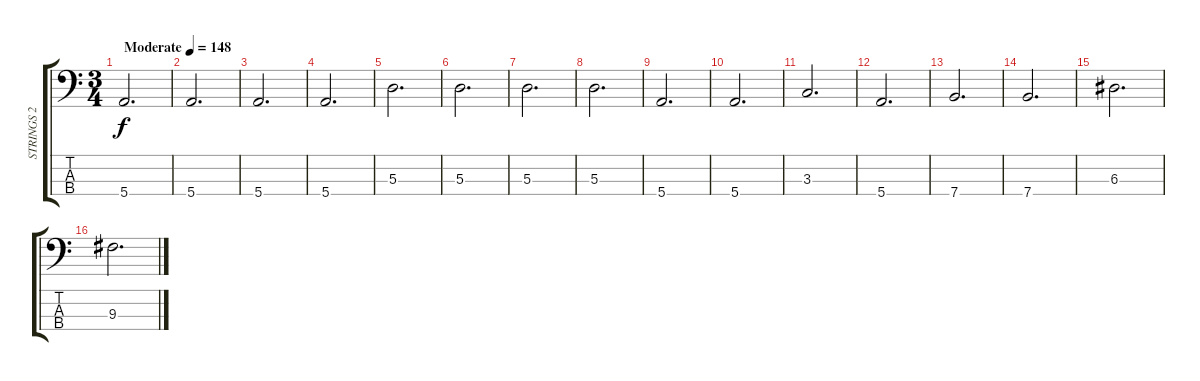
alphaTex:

\track ("STRINGS 2" "STRINGS 2") {instrument electricbassfinger}
\staff {score tabs}
\tuning (G2 D2 A1 E1) {hide}
\ts (3 4)
\tempo (148 "Moderate")
\clef f4
\ks c
5.4.2{d dy f instrument electricbassfinger} |
5.4.2{d} |
5.4.2{d} |
5.4.2{d} |
5.3.2{d} |
5.3.2{d} |
5.3.2{d} |
5.3.2{d} |
5.4.2{d} |
5.4.2{d} |
3.3.2{d} |
5.4.2{d} |
7.4.2{d} |
7.4.2{d} |
6.3.2{d} |
9.3.2{d}
